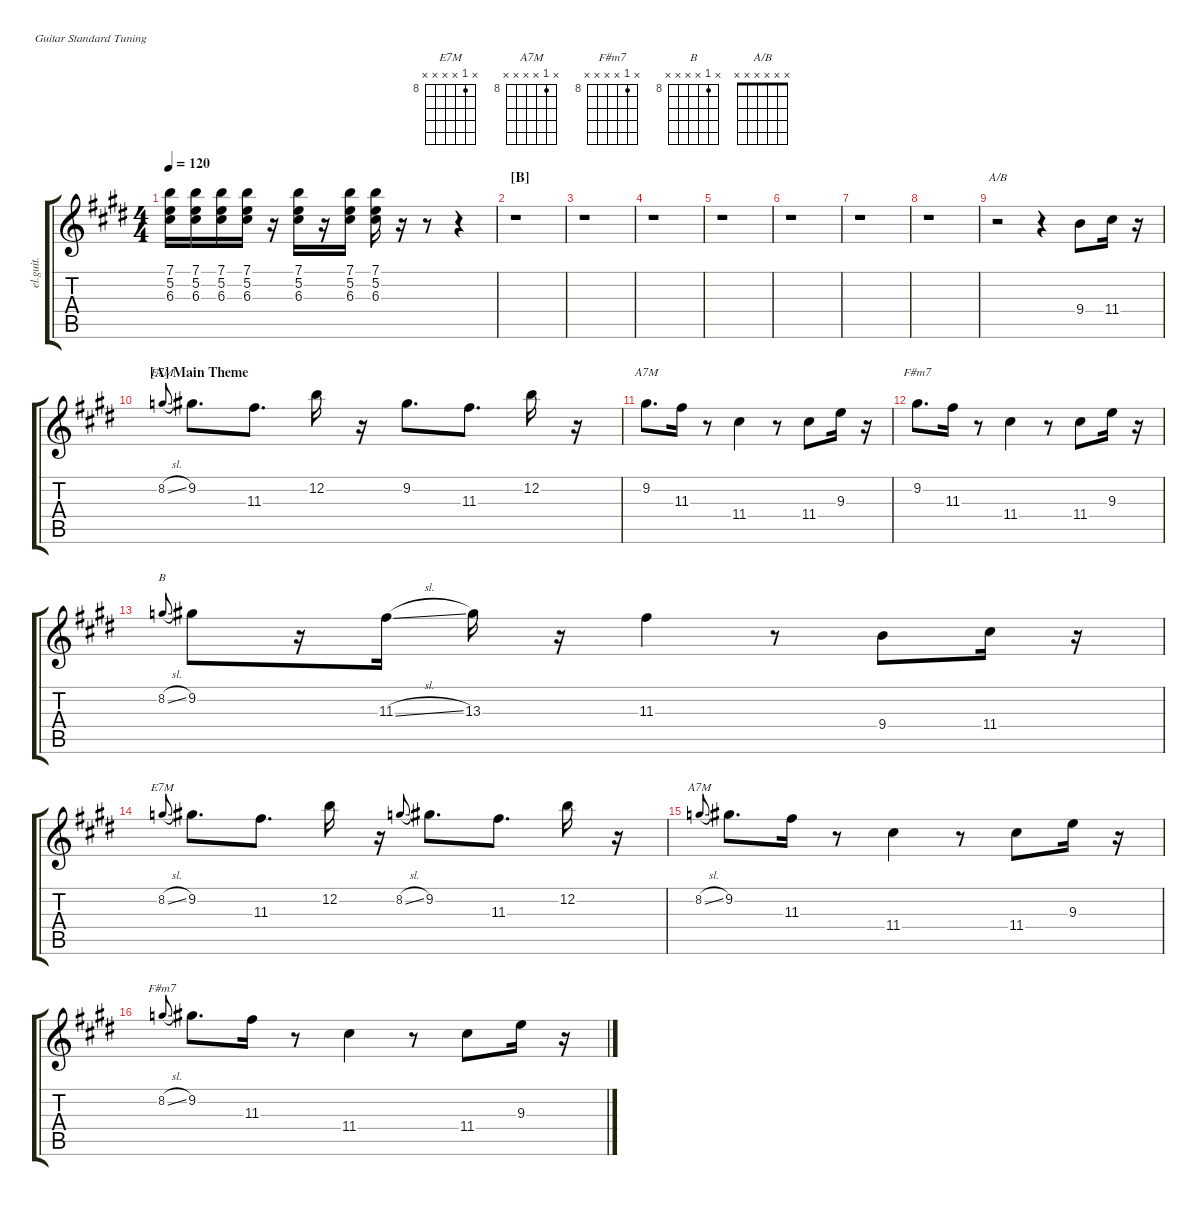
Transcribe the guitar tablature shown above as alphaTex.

\defaultSystemsLayout 4
\hideDynamics
\track ("高中正義" "el.guit.") {defaultSystemsLayout 2 instrument electricguitarclean}
\staff {score tabs}
\tuning (E4 B3 G3 D3 A2 E2)
\chord ("E7M" x 8 x x x x) {firstfret 8 showfingering false}
\chord ("A7M" x 9 x x x x) {firstfret 9 showfingering false}
\chord ("F#m7" x 9 x x x x) {firstfret 9 showfingering false}
\chord ("B" x 8 x x x x) {firstfret 8 showfingering false}
\chord ("A7M" x 8 x x x x) {firstfret 8 showfingering false}
\chord ("F#m7" x 8 x x x x) {firstfret 8 showfingering false}
\chord ("A/B" x x x x x x)
\ts (4 4)
\tempo 120
\clef g2
\scale
0.53669
\ks c#minor
(7.1{acc forcenatural} 5.2{acc forcenatural} 6.3{acc #}).16{dy mf beam Down} (7.1{acc forcenatural} 5.2{acc forcenatural} 6.3{acc #}).16{beam Down} (7.1{acc forcenatural} 5.2{acc forcenatural} 6.3{acc #}).16{beam Down} (7.1{acc forcenatural} 5.2{acc forcenatural} 6.3{acc #}).16{beam Down} r.16{beam Down} (7.1{acc forcenatural} 6.3{acc #} 5.2{acc forcenatural}).16{beam Down} r.16{beam Down} (7.1{acc forcenatural} 6.3{acc #} 5.2{acc forcenatural}).16{beam Down} (7.1{acc forcenatural} 5.2{acc forcenatural} 6.3{acc #}).16{beam Down} r.16{beam Down} r.8{beam Down} r.4{beam Down} |
\section ("B" "")
\scale
0.46331 r.1{beam Down} |
\scale
0.536129 r.1{beam Down} |
\scale
0.463871 r.1{beam Down} |
\scale
0.535579 r.1{beam Down} |
\scale
0.464421 r.1{beam Down} |
\scale
0.53678 r.1{beam Down} |
\scale
0.46322 r.1{beam Down} |
\scale
0.538015 r.2{ch "A/B" beam Down} r.4{beam Down} 9.4{acc forcenatural}.8{beam Down} 11.4{acc #}.16{beam Down} r.16{beam Down} |
\section ("A" "Main Theme")
\scale
0.461985 8.2{sl acc forcenatural}.8{ch "E7M" gr onbeat beam Up} 9.2{acc #}.8{d beam Down} 11.3{acc #}.8{d beam Down} 12.2{acc forcenatural}.16{beam Down} r.16{beam Down} 9.2{acc #}.8{d beam Down} 11.3{acc #}.8{d beam Down} 12.2{acc forcenatural}.16{beam Down} r.16{beam Down} |
\scale
0.537439 9.2{acc #}.8{d ch "A7M" beam Down} 11.3{acc #}.16{beam Down} r.8{beam Down} 11.4{acc #}.4{beam Down} r.8{beam Down} 11.4{acc #}.8{beam Down} 9.3{acc forcenatural}.16{beam Down} r.16{beam Down} |
\scale
0.462561 9.2{acc #}.8{d ch "F#m7" beam Down} 11.3{acc #}.16{beam Down} r.8{beam Down} 11.4{acc #}.4{beam Down} r.8{beam Down} 11.4{acc #}.8{beam Down} 9.3{acc forcenatural}.16{beam Down} r.16{beam Down} |
\scale
0.537557 8.2{sl acc forcenatural}.8{ch "B" gr onbeat beam Up} 9.2{acc #}.8{beam Down} r.16{beam Down} 11.3{sl acc #}.16{beam Down} 13.3{acc #}.16{beam Down} r.16{beam Down} 11.3{acc #}.4{beam Down} r.8{beam Down} 9.4{acc forcenatural}.8{beam Down} 11.4{acc #}.16{beam Down} r.16{beam Down} |
\scale
0.462443 8.2{sl acc forcenatural}.8{ch "E7M" gr onbeat beam Up} 9.2{acc #}.8{d beam Down} 11.3{acc #}.8{d beam Down} 12.2{acc forcenatural}.16{beam Down} r.16{beam Down} 8.2{sl acc forcenatural}.8{gr onbeat beam Up} 9.2{acc #}.8{d beam Down} 11.3{acc #}.8{d beam Down} 12.2{acc forcenatural}.16{beam Down} r.16{beam Down} |
\scale
0.538211 8.2{sl acc forcenatural}.8{ch "A7M" gr onbeat beam Up} 9.2{acc #}.8{d beam Down} 11.3{acc #}.16{beam Down} r.8{beam Down} 11.4{acc #}.4{beam Down} r.8{beam Down} 11.4{acc #}.8{beam Down} 9.3{acc forcenatural}.16{beam Down} r.16{beam Down} |
\scale
0.461789 8.2{sl acc forcenatural}.8{ch "F#m7" gr onbeat beam Up} 9.2{acc #}.8{d beam Down} 11.3{acc #}.16{beam Down} r.8{beam Down} 11.4{acc #}.4{beam Down} r.8{beam Down} 11.4{acc #}.8{beam Down} 9.3{acc forcenatural}.16{beam Down} r.16{beam Down}
